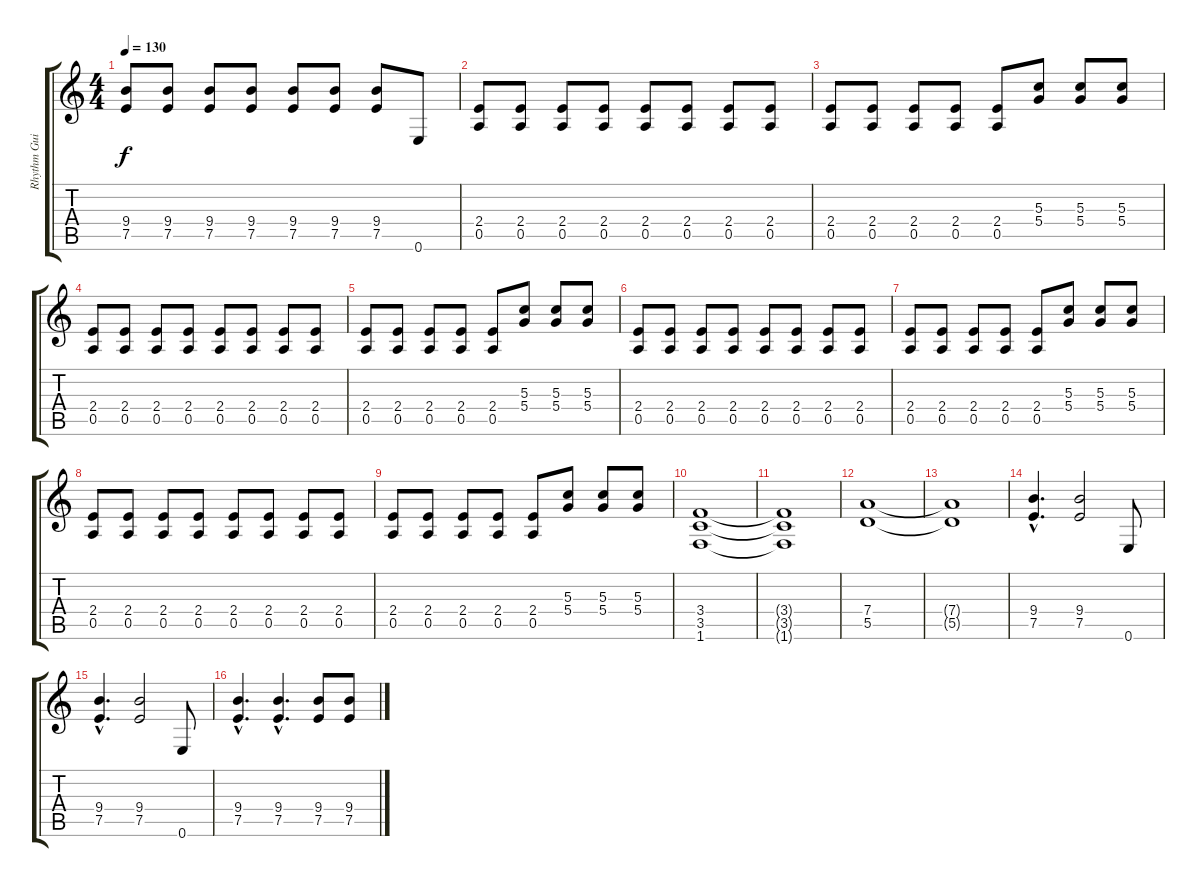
\track ("Rhythm Guitar" "Rhythm Gui") {instrument overdrivenguitar}
\staff {score tabs}
\tuning (E4 B3 G3 D3 A2 E2) {hide}
\ts (4 4)
\tempo 130
\clef g2
\ks c
(9.4 7.5).8{dy f} (9.4 7.5).8 (9.4 7.5).8 (9.4 7.5).8 (9.4 7.5).8 (9.4 7.5).8 (9.4 7.5).8 0.6.8 |
(2.4 0.5).8 (2.4 0.5).8 (2.4 0.5).8 (2.4 0.5).8 (2.4 0.5).8 (2.4 0.5).8 (2.4 0.5).8 (2.4 0.5).8 |
(2.4 0.5).8 (2.4 0.5).8 (2.4 0.5).8 (2.4 0.5).8 (2.4 0.5).8 (5.3 5.4).8 (5.3 5.4).8 (5.3 5.4).8 |
(2.4 0.5).8 (2.4 0.5).8 (2.4 0.5).8 (2.4 0.5).8 (2.4 0.5).8 (2.4 0.5).8 (2.4 0.5).8 (2.4 0.5).8 |
(2.4 0.5).8 (2.4 0.5).8 (2.4 0.5).8 (2.4 0.5).8 (2.4 0.5).8 (5.3 5.4).8 (5.3 5.4).8 (5.3 5.4).8 |
(2.4 0.5).8 (2.4 0.5).8 (2.4 0.5).8 (2.4 0.5).8 (2.4 0.5).8 (2.4 0.5).8 (2.4 0.5).8 (2.4 0.5).8 |
(2.4 0.5).8 (2.4 0.5).8 (2.4 0.5).8 (2.4 0.5).8 (2.4 0.5).8 (5.3 5.4).8 (5.3 5.4).8 (5.3 5.4).8 |
(2.4 0.5).8 (2.4 0.5).8 (2.4 0.5).8 (2.4 0.5).8 (2.4 0.5).8 (2.4 0.5).8 (2.4 0.5).8 (2.4 0.5).8 |
(2.4 0.5).8 (2.4 0.5).8 (2.4 0.5).8 (2.4 0.5).8 (2.4 0.5).8 (5.3 5.4).8 (5.3 5.4).8 (5.3 5.4).8 |
(3.4 3.5 1.6).1 |
(3.4{t} 3.5{t} 1.6{t}).1 |
(7.4 5.5).1 |
(7.4{t} 5.5{t}).1 |
(9.4{hac} 7.5{hac}).4{d} (9.4 7.5).2 0.6.8 |
(9.4{hac} 7.5{hac}).4{d} (9.4 7.5).2 0.6.8 |
(9.4{hac} 7.5{hac}).4{d} (9.4{hac} 7.5{hac}).4{d} (9.4 7.5).8 (9.4 7.5).8
